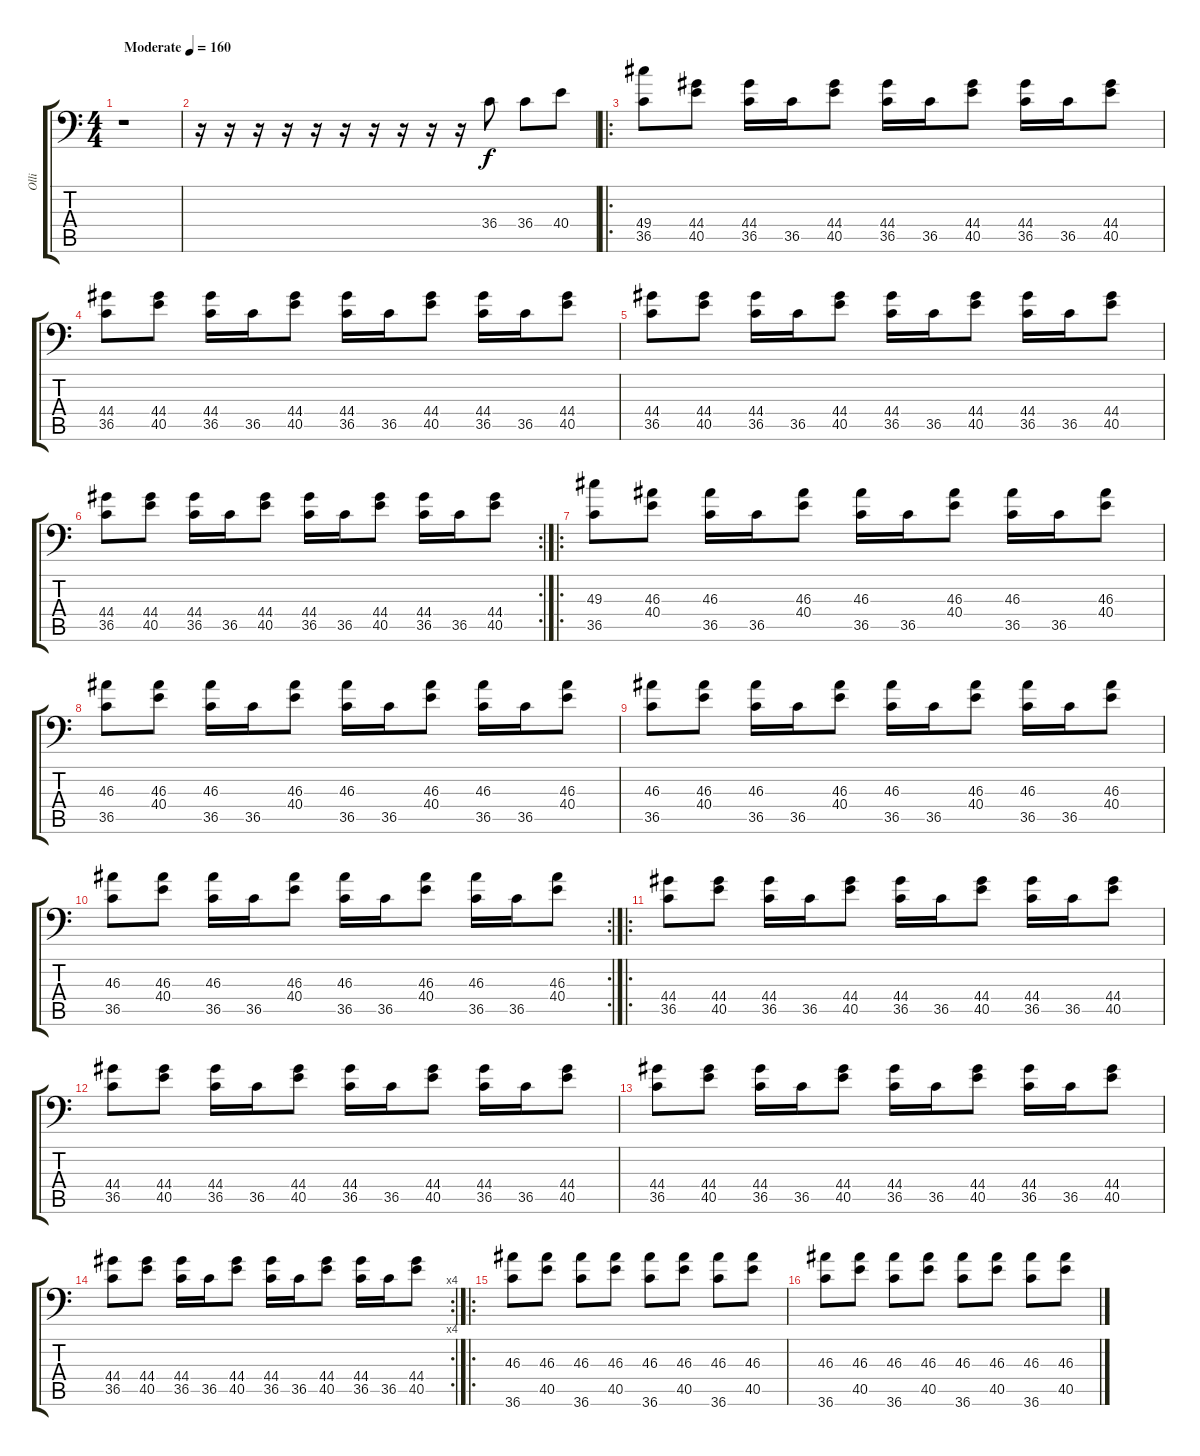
\track ("Olli" "Olli") {instrument acousticgrandpiano}
\staff {score tabs}
\tuning (C-1 C-1 C-1 C-1 C-1 C-1) {hide}
\ts (4 4)
\tempo (160 "Moderate")
\clef f4
\ks c
r.1{dy f instrument acousticgrandpiano} |
r.16 r.16 r.16 r.16 r.16 r.16 r.16 r.16 r.16 r.16 36.4.8 36.4.8 40.4.8 |
\ro
(49.4 36.5).8 (44.4 40.5).8 (44.4 36.5).16 36.5.16 (44.4 40.5).8 (44.4 36.5).16 36.5.16 (44.4 40.5).8 (44.4 36.5).16 36.5.16 (44.4 40.5).8 |
(44.4 36.5).8 (44.4 40.5).8 (44.4 36.5).16 36.5.16 (44.4 40.5).8 (44.4 36.5).16 36.5.16 (44.4 40.5).8 (44.4 36.5).16 36.5.16 (44.4 40.5).8 |
(44.4 36.5).8 (44.4 40.5).8 (44.4 36.5).16 36.5.16 (44.4 40.5).8 (44.4 36.5).16 36.5.16 (44.4 40.5).8 (44.4 36.5).16 36.5.16 (44.4 40.5).8 |
\rc 2
(44.4 36.5).8 (44.4 40.5).8 (44.4 36.5).16 36.5.16 (44.4 40.5).8 (44.4 36.5).16 36.5.16 (44.4 40.5).8 (44.4 36.5).16 36.5.16 (44.4 40.5).8 |
\ro
(49.3 36.5).8 (46.3 40.4).8 (46.3 36.5).16 36.5.16 (46.3 40.4).8 (46.3 36.5).16 36.5.16 (46.3 40.4).8 (46.3 36.5).16 36.5.16 (46.3 40.4).8 |
(46.3 36.5).8 (46.3 40.4).8 (46.3 36.5).16 36.5.16 (46.3 40.4).8 (46.3 36.5).16 36.5.16 (46.3 40.4).8 (46.3 36.5).16 36.5.16 (46.3 40.4).8 |
(46.3 36.5).8 (46.3 40.4).8 (46.3 36.5).16 36.5.16 (46.3 40.4).8 (46.3 36.5).16 36.5.16 (46.3 40.4).8 (46.3 36.5).16 36.5.16 (46.3 40.4).8 |
\rc 2
(46.3 36.5).8 (46.3 40.4).8 (46.3 36.5).16 36.5.16 (46.3 40.4).8 (46.3 36.5).16 36.5.16 (46.3 40.4).8 (46.3 36.5).16 36.5.16 (46.3 40.4).8 |
\ro
(44.4 36.5).8 (44.4 40.5).8 (44.4 36.5).16 36.5.16 (44.4 40.5).8 (44.4 36.5).16 36.5.16 (44.4 40.5).8 (44.4 36.5).16 36.5.16 (44.4 40.5).8 |
(44.4 36.5).8 (44.4 40.5).8 (44.4 36.5).16 36.5.16 (44.4 40.5).8 (44.4 36.5).16 36.5.16 (44.4 40.5).8 (44.4 36.5).16 36.5.16 (44.4 40.5).8 |
(44.4 36.5).8 (44.4 40.5).8 (44.4 36.5).16 36.5.16 (44.4 40.5).8 (44.4 36.5).16 36.5.16 (44.4 40.5).8 (44.4 36.5).16 36.5.16 (44.4 40.5).8 |
\rc 4
(44.4 36.5).8 (44.4 40.5).8 (44.4 36.5).16 36.5.16 (44.4 40.5).8 (44.4 36.5).16 36.5.16 (44.4 40.5).8 (44.4 36.5).16 36.5.16 (44.4 40.5).8 |
\ro
(46.3 36.6).8 (46.3 40.5).8 (46.3 36.6).8 (46.3 40.5).8 (46.3 36.6).8 (46.3 40.5).8 (46.3 36.6).8 (46.3 40.5).8 |
(46.3 36.6).8 (46.3 40.5).8 (46.3 36.6).8 (46.3 40.5).8 (46.3 36.6).8 (46.3 40.5).8 (46.3 36.6).8 (46.3 40.5).8
